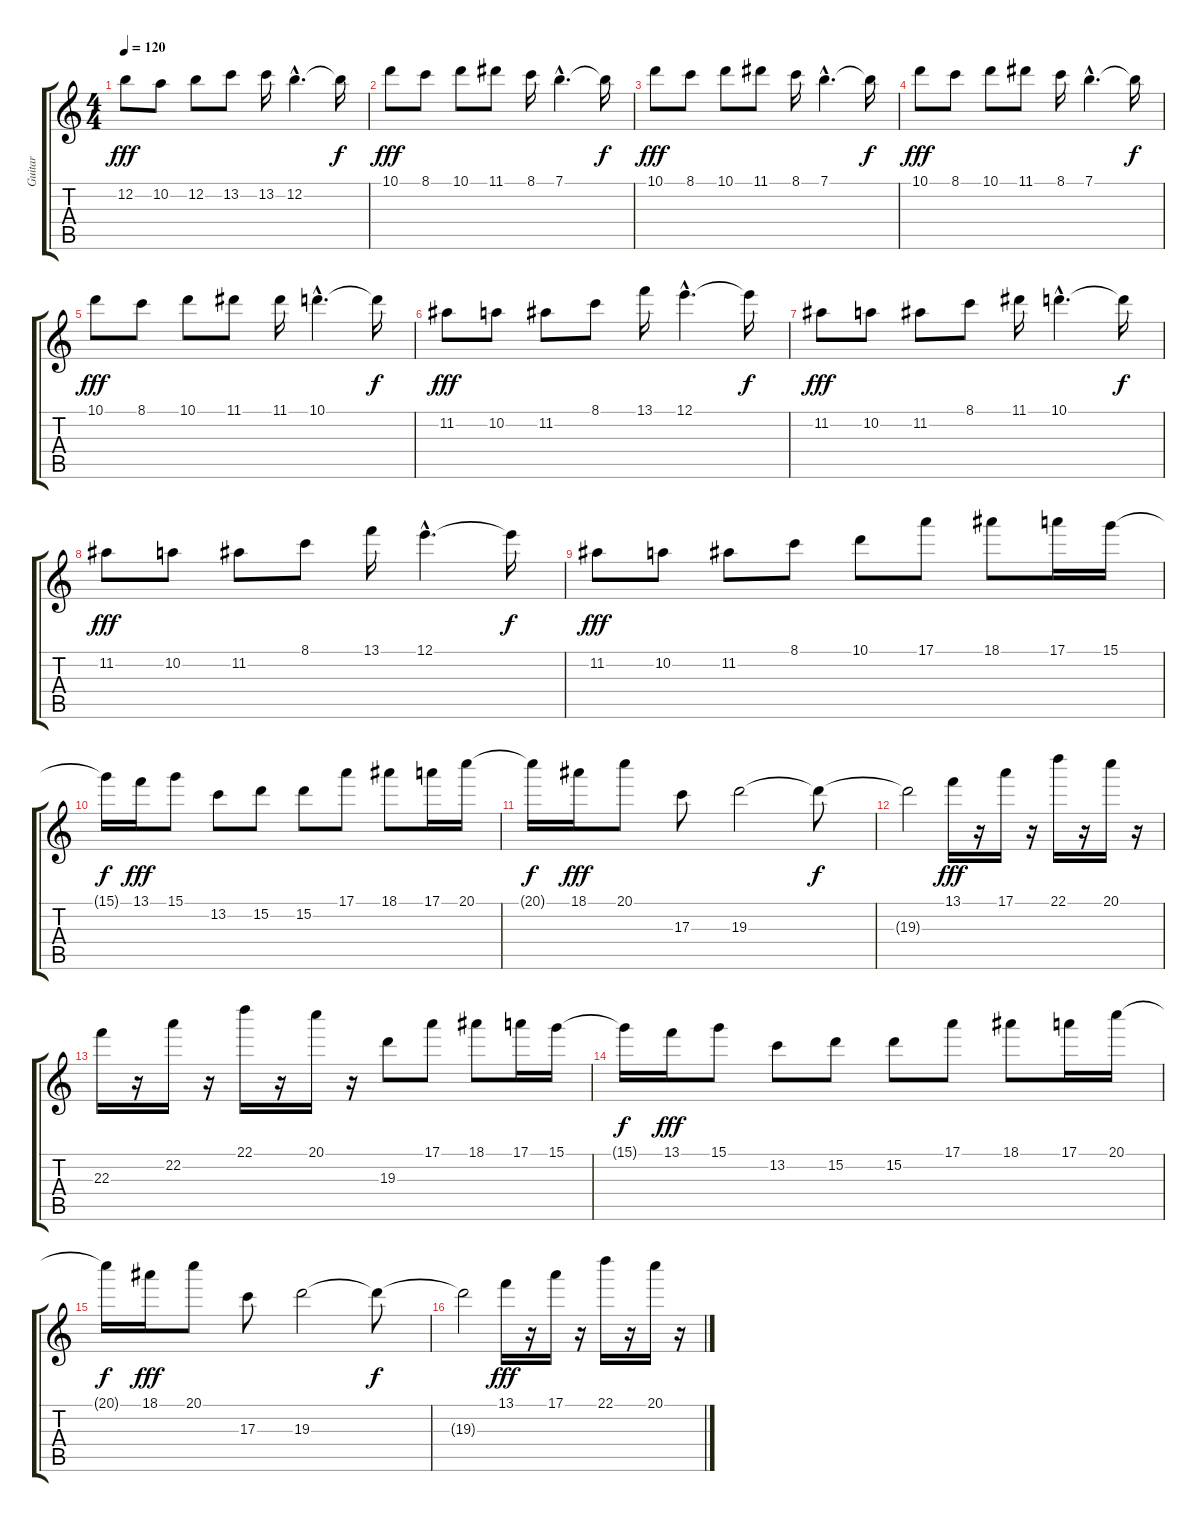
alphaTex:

\track ("Guitar" "Guitar") {instrument overdrivenguitar}
\staff {score tabs}
\tuning (E4 B3 G3 D3 A2 E2) {hide}
\ts (4 4)
\tempo 120
\clef g2
\ks c
12.2.8{dy fff} 10.2.8 12.2.8 13.2.8 13.2.16 12.2{hac}.4{d} 12.2{t}.16{dy f} |
10.1.8{dy fff} 8.1.8 10.1.8 11.1.8 8.1.16 7.1{hac}.4{d} 7.1{t}.16{dy f} |
10.1.8{dy fff} 8.1.8 10.1.8 11.1.8 8.1.16 7.1{hac}.4{d} 7.1{t}.16{dy f} |
10.1.8{dy fff} 8.1.8 10.1.8 11.1.8 8.1.16 7.1{hac}.4{d} 7.1{t}.16{dy f} |
10.1.8{dy fff} 8.1.8 10.1.8 11.1.8 11.1.16 10.1{hac}.4{d} 10.1{t}.16{dy f} |
11.2.8{dy fff} 10.2.8 11.2.8 8.1.8 13.1.16 12.1{hac}.4{d} 12.1{t}.16{dy f} |
11.2.8{dy fff} 10.2.8 11.2.8 8.1.8 11.1.16 10.1{hac}.4{d} 10.1{t}.16{dy f} |
11.2.8{dy fff} 10.2.8 11.2.8 8.1.8 13.1.16 12.1{hac}.4{d} 12.1{t}.16{dy f} |
11.2.8{dy fff} 10.2.8 11.2.8 8.1.8 10.1.8 17.1.8 18.1.8 17.1.16 15.1.16 |
15.1{t}.16{dy f} 13.1.16{dy fff} 15.1.8 13.2.8 15.2.8 15.2.8 17.1.8 18.1.8 17.1.16 20.1.16 |
20.1{t}.16{dy f} 18.1.16{dy fff} 20.1.8 17.3.8 19.3.2 19.3{t}.8{dy f} |
19.3{t}.2 13.1.16{dy fff} r.16 17.1.16 r.16 22.1.16 r.16 20.1.16 r.16 |
22.3.16 r.16 22.2.16 r.16 22.1.16 r.16 20.1.16 r.16 19.3.8 17.1.8 18.1.8 17.1.16 15.1.16 |
15.1{t}.16{dy f} 13.1.16{dy fff} 15.1.8 13.2.8 15.2.8 15.2.8 17.1.8 18.1.8 17.1.16 20.1.16 |
20.1{t}.16{dy f} 18.1.16{dy fff} 20.1.8 17.3.8 19.3.2 19.3{t}.8{dy f} |
19.3{t}.2 13.1.16{dy fff} r.16 17.1.16 r.16 22.1.16 r.16 20.1.16 r.16
